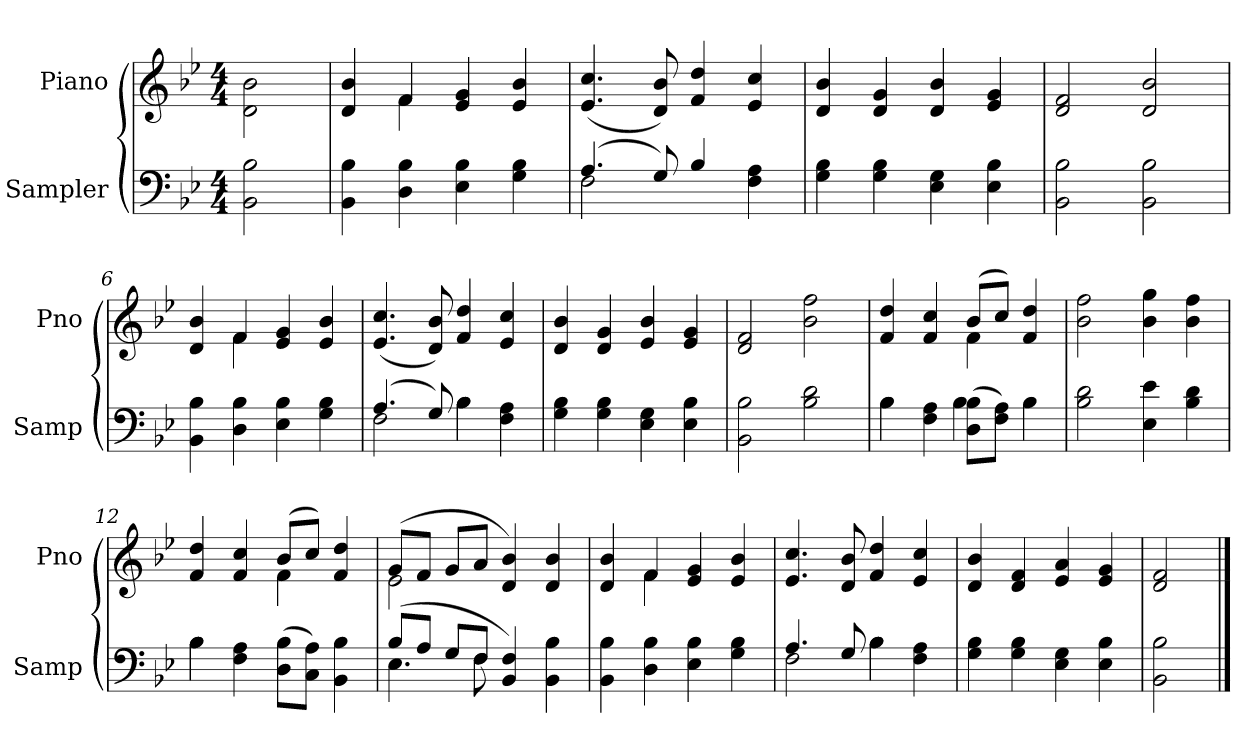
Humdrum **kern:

**kern	**kern
*part2	*part1
*staff2	*staff1
*I"Sampler	*I"Piano
*I'Samp	*I'Pno
*clefF4	*clefG2
*k[b-e-]	*k[b-e-]
*B-:	*B-:
*M4/4	*M4/4
=1	=1
2BB- 2B-	2d\ 2b-\
=2	=2
*	*^
4BB- 4B-	4d 4b-	4ryy
4D 4B-	4f/	4f
4E- 4B-	4e- 4g	2ryy
4G 4B-	4e- 4b-	.
*	*v	*v
=3	=3
*^	*
(4.A/	2F	(4.e- 4.cc
8G/)	.	8d 8b-)
4B-/	2ryy	4f 4dd
4F 4A	.	4e- 4cc
*v	*v	*
=4	=4
4G 4B-	4d 4b-
4G 4B-	4d 4g
4E- 4G	4d 4b-
4E- 4B-	4e- 4g
=5	=5
2BB- 2B-	2d 2f
2BB- 2B-	2d 2b-
=6	=6
*	*^
4BB- 4B-	4d 4b-	4ryy
4D 4B-	4f/	4f
4E- 4B-	4e- 4g	2ryy
4G 4B-	4e- 4b-	.
*	*v	*v
=7	=7
*^	*
(4.A/	2F	(4.e- 4.cc
8G/)	.	8d 8b-)
4B-\	4B-	4f 4dd
4F 4A	4ryy	4e- 4cc
*v	*v	*
=8	=8
4G 4B-	4d 4b-
4G 4B-	4d 4g
4E- 4G	4e- 4b-
4E- 4B-	4e- 4g
=9	=9
2BB- 2B-	2d 2f
2B- 2d	2b- 2ff
=10	=10
*^	*^
4B-\	4B-	4f 4dd	2ryy
4F 4A	4ryy	4f 4cc	.
(8D\ 8B-\L	4B-	(8b-/L	4f
8F\ 8A\J)	.	8cc/J)	.
4B-\	4ryy	4f 4dd	4ryy
*v	*v	*	*
*	*v	*v
=11	=11
2B- 2d	2b- 2ff
4E- 4e-	4b- 4gg
4B- 4d	4b- 4ff
=12	=12
*^	*^
4B-\	4B-	4f 4dd	2ryy
4F 4A	2.ryy	4f 4cc	.
(8D\ 8B-\L	.	(8b-/L	4f
8C\ 8A\J)	.	8cc/J)	.
4BB- 4B-	.	4f 4dd	4ryy
=13	=13	=13	=13
(8B-/L	4.E-	(8g/L	2e-
8A/J	.	8f/J	.
8G/L	.	8g/L	.
8F/J	8F	8a/J	.
4BB-/ 4F/)	2ryy	4d 4b-)	2ryy
4BB- 4B-	.	4d 4b-	.
*v	*v	*	*
=14	=14	=14
4BB- 4B-	4d 4b-	4ryy
4D 4B-	4f/	4f
4E- 4B-	4e- 4g	2ryy
4G 4B-	4e- 4b-	.
*	*v	*v
=15	=15
*^	*
4.A/	2F	4.e- 4.cc
8G/	.	8d 8b-
4B-\	4B-	4f 4dd
4F 4A	4ryy	4e- 4cc
*v	*v	*
=16	=16
4G 4B-	4d 4b-
4G 4B-	4d 4f
4E- 4G	4e- 4a
4E- 4B-	4e- 4g
=17	=17
2BB- 2B-	2d 2f
==	==
*-	*-
